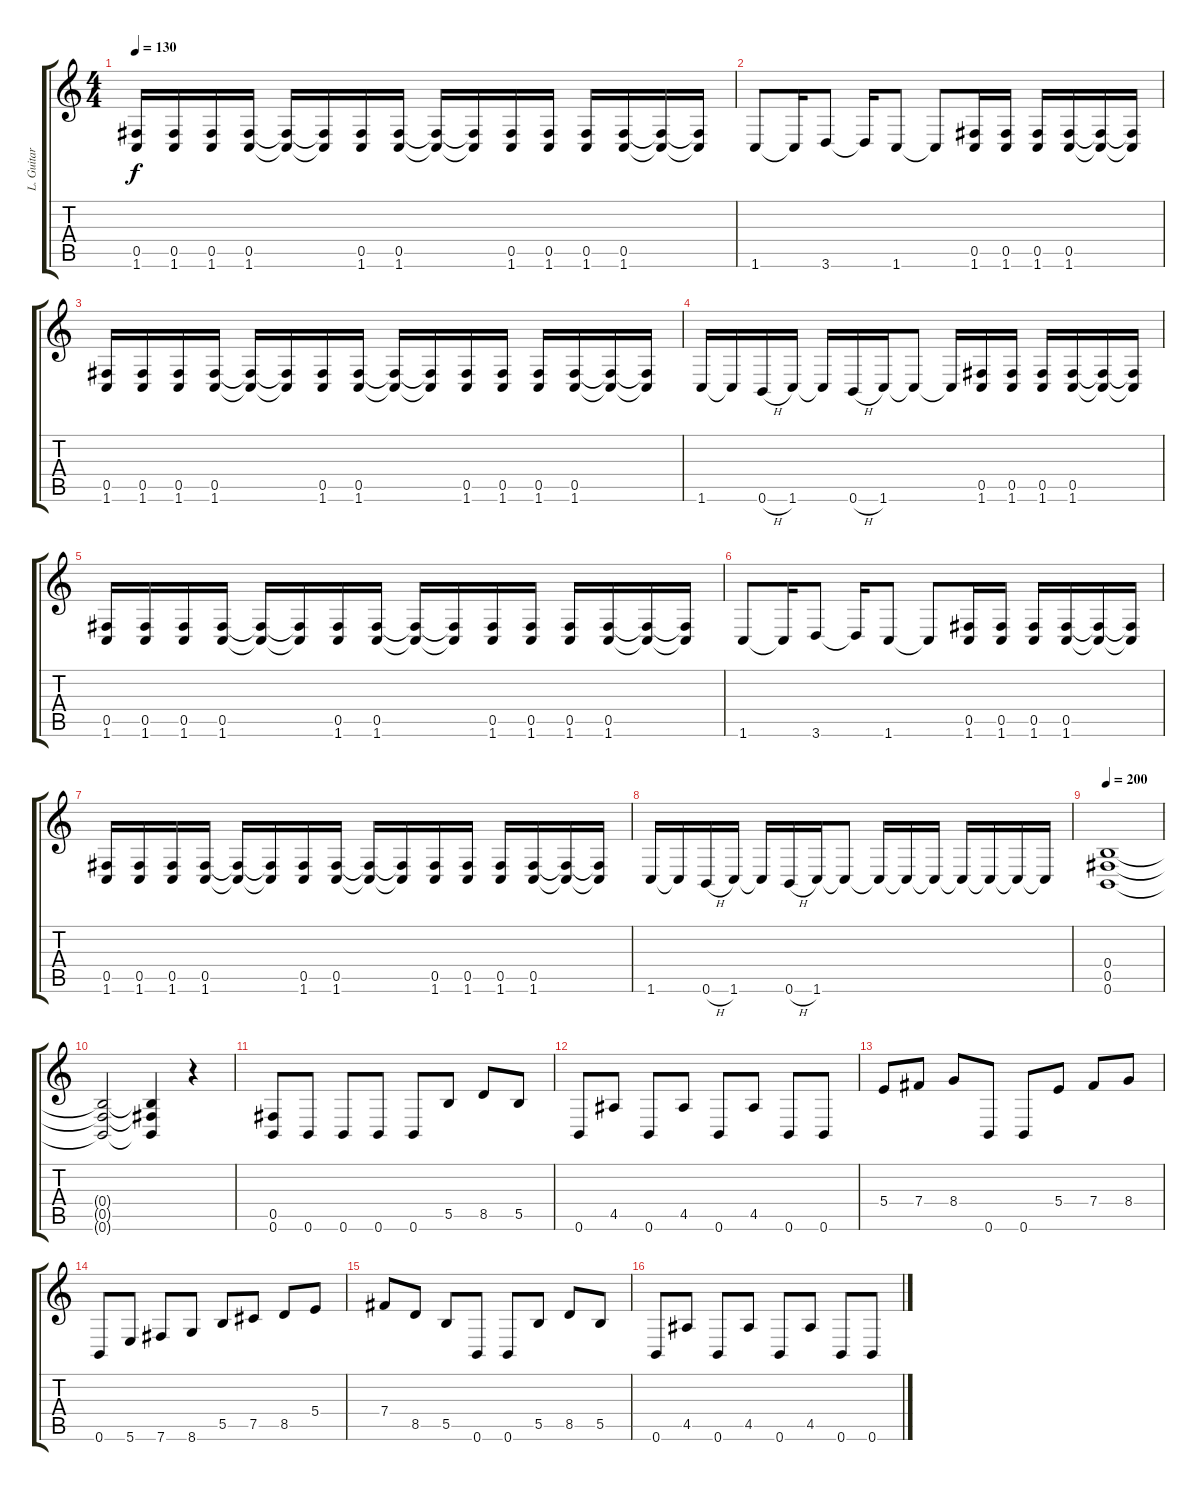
\track ("L. Guitar" "L. Guitar") {instrument distortionguitar}
\staff {score tabs}
\tuning (Db4 Ab3 E3 B2 Gb2 B1) {hide}
\ts (4 4)
\tempo 130
\clef g2
\ks c
(0.5 1.6).16{dy f} (0.5 1.6).16 (0.5 1.6).16 (0.5 1.6).16 (0.5{t} 1.6{t}).16 (0.5{t} 1.6{t}).16 (0.5 1.6).16 (0.5 1.6).16 (0.5{t} 1.6{t}).16 (0.5{t} 1.6{t}).16 (0.5 1.6).16 (0.5 1.6).16 (0.5 1.6).16 (0.5 1.6).16 (0.5{t} 1.6{t}).16 (0.5{t} 1.6{t}).16 |
1.6.8 1.6{t}.16 3.6.8 3.6{t}.16 1.6.8 1.6{t}.8 (0.5 1.6).16 (0.5 1.6).16 (0.5 1.6).16 (0.5 1.6).16 (0.5{t} 1.6{t}).16 (0.5{t} 1.6{t}).16 |
(0.5 1.6).16 (0.5 1.6).16 (0.5 1.6).16 (0.5 1.6).16 (0.5{t} 1.6{t}).16 (0.5{t} 1.6{t}).16 (0.5 1.6).16 (0.5 1.6).16 (0.5{t} 1.6{t}).16 (0.5{t} 1.6{t}).16 (0.5 1.6).16 (0.5 1.6).16 (0.5 1.6).16 (0.5 1.6).16 (0.5{t} 1.6{t}).16 (0.5{t} 1.6{t}).16 |
1.6.16 1.6{t}.16 0.6{h}.16 1.6.16 1.6{t}.16 0.6{h}.16 1.6.16 1.6{t}.8 1.6{t}.16 (0.5 1.6).16 (0.5 1.6).16 (0.5 1.6).16 (0.5 1.6).16 (0.5{t} 1.6{t}).16 (0.5{t} 1.6{t}).16 |
(0.5 1.6).16 (0.5 1.6).16 (0.5 1.6).16 (0.5 1.6).16 (0.5{t} 1.6{t}).16 (0.5{t} 1.6{t}).16 (0.5 1.6).16 (0.5 1.6).16 (0.5{t} 1.6{t}).16 (0.5{t} 1.6{t}).16 (0.5 1.6).16 (0.5 1.6).16 (0.5 1.6).16 (0.5 1.6).16 (0.5{t} 1.6{t}).16 (0.5{t} 1.6{t}).16 |
1.6.8 1.6{t}.16 3.6.8 3.6{t}.16 1.6.8 1.6{t}.8 (0.5 1.6).16 (0.5 1.6).16 (0.5 1.6).16 (0.5 1.6).16 (0.5{t} 1.6{t}).16 (0.5{t} 1.6{t}).16 |
(0.5 1.6).16 (0.5 1.6).16 (0.5 1.6).16 (0.5 1.6).16 (0.5{t} 1.6{t}).16 (0.5{t} 1.6{t}).16 (0.5 1.6).16 (0.5 1.6).16 (0.5{t} 1.6{t}).16 (0.5{t} 1.6{t}).16 (0.5 1.6).16 (0.5 1.6).16 (0.5 1.6).16 (0.5 1.6).16 (0.5{t} 1.6{t}).16 (0.5{t} 1.6{t}).16 |
1.6.16 1.6{t}.16 0.6{h}.16 1.6.16 1.6{t}.16 0.6{h}.16 1.6.16 1.6{t}.8 1.6{t}.16 1.6{t}.16 1.6{t}.16 1.6{t}.16 1.6{t}.16 1.6{t}.16 1.6{t}.16 |
\tempo 200
(0.4 0.5 0.6).1 |
(0.4{t} 0.5{t} 0.6{t}).2 (0.4{t} 0.5{t} 0.6{t}).4 r.4 |
(0.5 0.6).8 0.6.8 0.6.8 0.6.8 0.6.8 5.5.8 8.5.8 5.5.8 |
0.6.8 4.5.8 0.6.8 4.5.8 0.6.8 4.5.8 0.6.8 0.6.8 |
5.4.8 7.4.8 8.4.8 0.6.8 0.6.8 5.4.8 7.4.8 8.4.8 |
0.6.8 5.6.8 7.6.8 8.6.8 5.5.8 7.5.8 8.5.8 5.4.8 |
7.4.8 8.5.8 5.5.8 0.6.8 0.6.8 5.5.8 8.5.8 5.5.8 |
0.6.8 4.5.8 0.6.8 4.5.8 0.6.8 4.5.8 0.6.8 0.6.8
